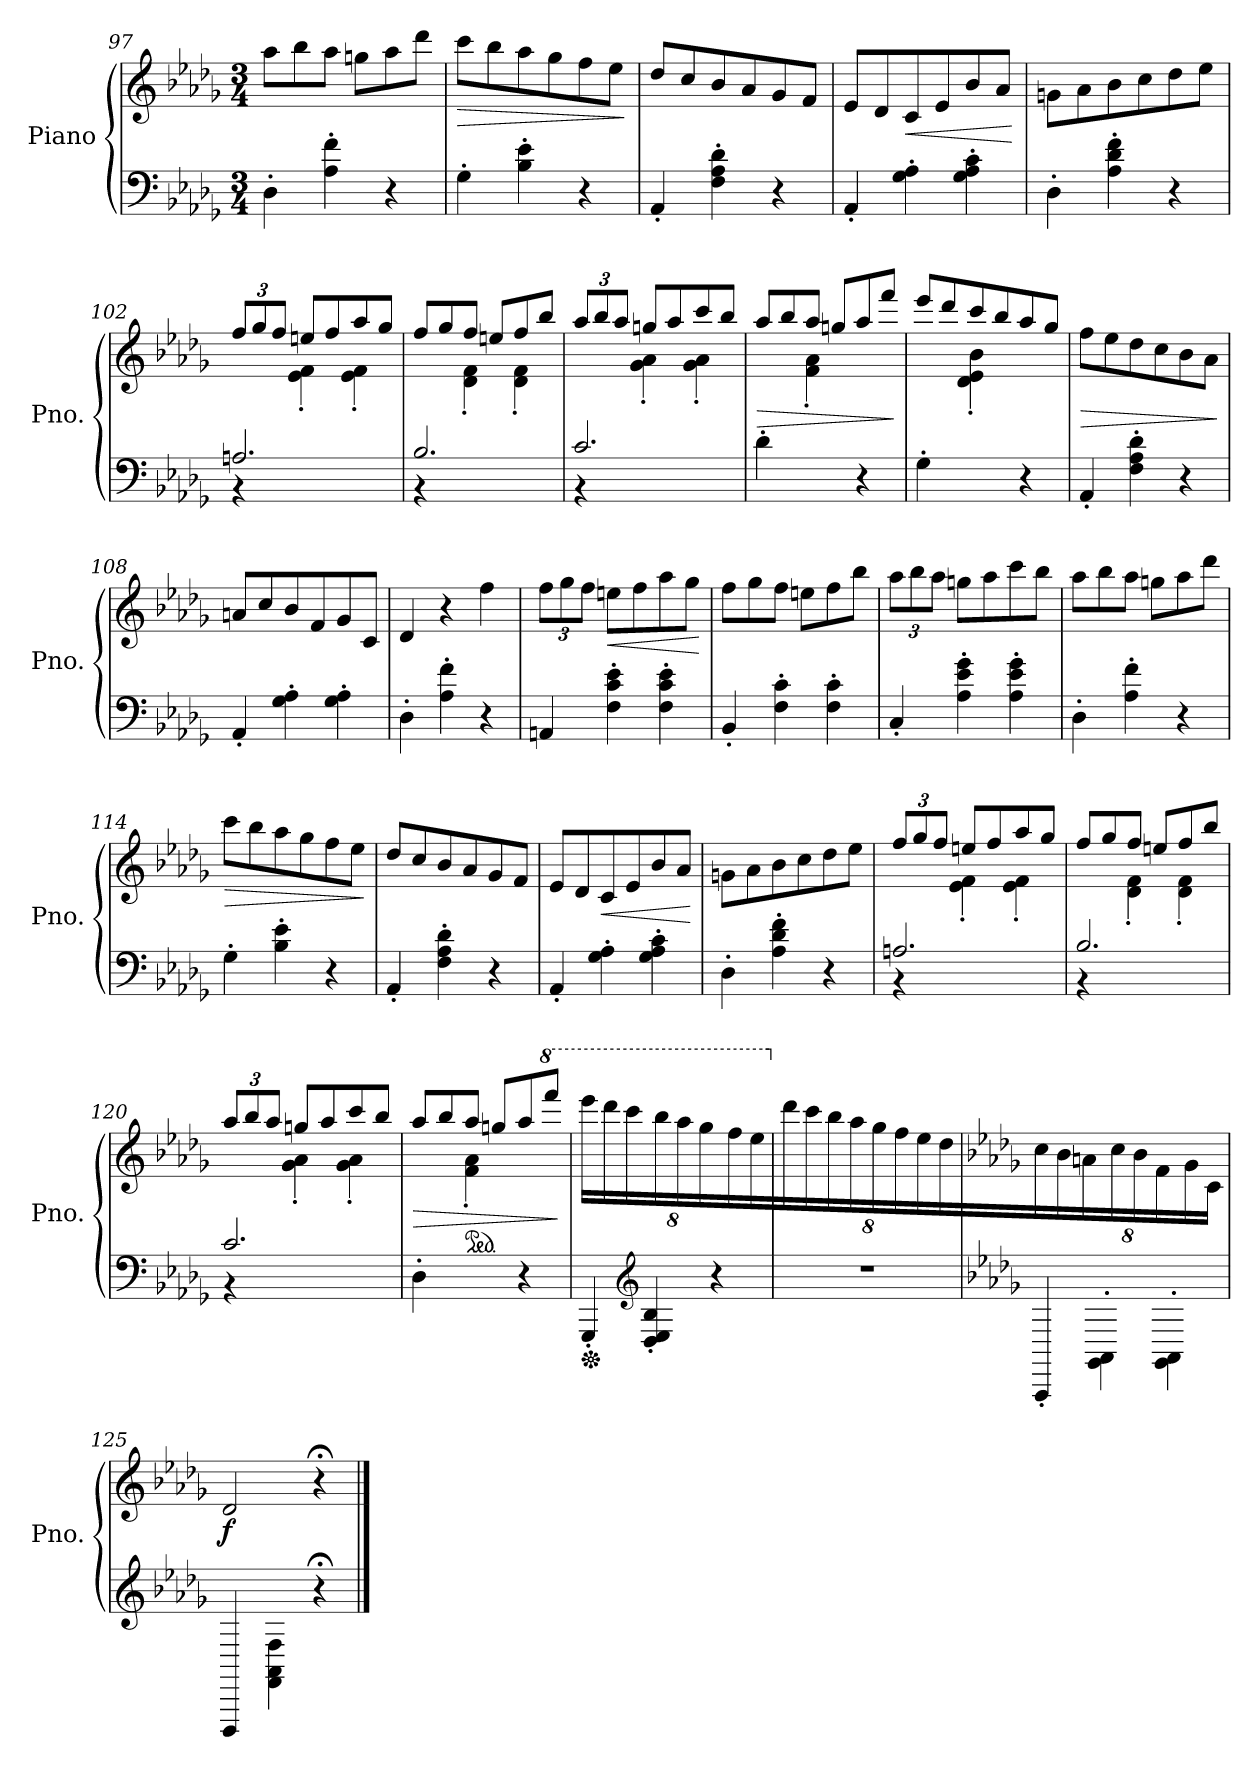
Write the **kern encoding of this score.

**kern	**kern	**dynam
*part1	*part1	*part1
*staff2	*staff1	*staff1/2
*I"Piano	*	*
*I'Pno.	*	*
*clefF4	*clefG2	*
*k[b-e-a-d-g-]	*k[b-e-a-d-g-]	*
*M3/4	*M3/4	*
=97	=97	=97
4D-'\	8aa-\L	.
.	8bb-\	.
4A-\' 4f\'	8aa-\J	.
.	8ggn\L	.
4r	8aa-\	.
.	8ddd-\J	.
!!LO:PB:g=z
=98	=98	=98
!	!	!LO:HP:b
4G-'\	8ccc\L	>
.	8bb-\	.
4B-\' 4e-\'	8aa-\	.
.	8gg-\	.
4r	8ff\	.
.	8ee-\J	.
.	.	]
=99	=99	=99
4AA-'/	8dd-/L	.
.	8cc/	.
4F\' 4A-\' 4d-\'	8b-/	.
.	8a-/	.
4r	8g-/	.
.	8f/J	.
=100	=100	=100
4AA-'/	8e-/L	.
.	8d-/	.
!	!	!LO:HP:b
4G-\' 4A-\'	8c/	<
.	8e-/	.
4G-\' 4A-\' 4c\'	8b-/	.
.	8a-/J	.
.	.	[
=101	=101	=101
4D-'\	8gn\L	.
.	8a-\	.
4A-\' 4d-\' 4f\'	8b-\	.
.	8cc\	.
4r	8dd-\	.
.	8ee-\J	.
=102	=102	=102
*^	*	*
*	*	*Xbrackettup	*
*	*	*^	*
2.An/	4r	12ff/L	4ryy	.
.	.	12gg-/	.	.
.	.	12ff/J	.	.
.	2ryy	8een/L	4e-\' 4f\'	.
.	.	8ff/	.	.
.	.	8aa-/	4e-\' 4f\'	.
.	.	8gg-/J	.	.
=103	=103	=103	=103	=103
2.B-/	4r	8ff/L	4ryy	.
.	.	8gg-/	.	.
.	2ryy	8ff/J	4d-\' 4f\'	.
.	.	8een/L	.	.
.	.	8ff/	4d-\' 4f\'	.
.	.	8bb-/J	.	.
!!LO:LB:g=z	!!
=104	=104	=104	=104	=104
2.c/	4r	12aa-/L	4ryy	.
.	.	12bb-/	.	.
.	.	12aa-/J	.	.
.	2ryy	8ggn/L	4g-\' 4a-\'	.
.	.	8aa-/	.	.
.	.	8ccc/	4g-\' 4a-\'	.
.	.	8bb-/J	.	.
*v	*v	*	*	*
=105	=105	=105	=105
!	!	!	!LO:HP:b
4d-'\	8aa-/L	4ryy	>
.	8bb-/	.	.
4ryy	8aa-/J	4f\' 4a-\'	.
.	8ggn/L	.	.
4r	8aa-/	4ryy	.
.	8fff/J	.	.
*	*v	*v	*
.	.	]
=106	=106	=106
*	*^	*
4G-'\	8eee-/L	4ryy	.
.	8ddd-/	.	.
4ryy	8ccc/	4d-\' 4e-\' 4b-\'	.
.	8bb-/	.	.
4r	8aa-/	4ryy	.
.	8gg-/J	.	.
*	*v	*v	*
=107	=107	=107
!	!	!LO:HP:b
4AA-'/	8ff\L	>
.	8ee-\	.
4F\' 4A-\' 4d-\'	8dd-\	.
.	8cc\	.
4r	8b-\	.
.	8a-\J	.
.	.	]
=108	=108	=108
4AA-'/	8an/L	.
.	8cc/	.
4G-\' 4A-\'	8b-/	.
.	8f/	.
4G-\' 4A-\'	8g-/	.
.	8c/J	.
=109	=109	=109
4D-'\	4d-/	.
4A-\' 4f\'	4r	.
4r	4ff\	.
!!LO:LB:g=z
=110	=110	=110
4AAn/	12ff\L	.
.	12gg-\	.
.	12ff\J	.
!	!	!LO:HP:b
4F\' 4c\' 4e-\'	8een\L	<
.	8ff\	.
4F\' 4c\' 4e-\'	8aa-\	.
.	8gg-\J	.
.	.	[
=111	=111	=111
4BB-'/	8ff\L	.
.	8gg-\	.
4F\' 4c\'	8ff\J	.
.	8een\L	.
4F\' 4c\'	8ff\	.
.	8bb-\J	.
=112	=112	=112
4C'/	12aa-\L	.
.	12bb-\	.
.	12aa-\J	.
4A-\' 4e-\' 4g-\'	8ggn\L	.
.	8aa-\	.
4A-\' 4e-\' 4g-\'	8ccc\	.
.	8bb-\J	.
=113	=113	=113
4D-'\	8aa-\L	.
.	8bb-\	.
4A-\' 4f\'	8aa-\J	.
.	8ggn\L	.
4r	8aa-\	.
.	8ddd-\J	.
=114	=114	=114
!	!	!LO:HP:b
4G-'\	8ccc\L	>
.	8bb-\	.
4B-\' 4e-\'	8aa-\	.
.	8gg-\	.
4r	8ff\	.
.	8ee-\J	.
.	.	]
!!LO:LB:g=z
=115	=115	=115
4AA-'/	8dd-/L	.
.	8cc/	.
4F\' 4A-\' 4d-\'	8b-/	.
.	8a-/	.
4r	8g-/	.
.	8f/J	.
=116	=116	=116
4AA-'/	8e-/L	.
.	8d-/	.
!	!	!LO:HP:b
4G-\' 4A-\'	8c/	<
.	8e-/	.
4G-\' 4A-\' 4c\'	8b-/	.
.	8a-/J	.
.	.	[
=117	=117	=117
4D-'\	8gn\L	.
.	8a-\	.
4A-\' 4d-\' 4f\'	8b-\	.
.	8cc\	.
4r	8dd-\	.
.	8ee-\J	.
=118	=118	=118
*^	*^	*
2.An/	4r	12ff/L	4ryy	.
.	.	12gg-/	.	.
.	.	12ff/J	.	.
.	2ryy	8een/L	4e-\' 4f\'	.
.	.	8ff/	.	.
.	.	8aa-/	4e-\' 4f\'	.
.	.	8gg-/J	.	.
=119	=119	=119	=119	=119
2.B-/	4r	8ff/L	4ryy	.
.	.	8gg-/	.	.
.	2ryy	8ff/J	4d-\' 4f\'	.
.	.	8een/L	.	.
.	.	8ff/	4d-\' 4f\'	.
.	.	8bb-/J	.	.
=120	=120	=120	=120	=120
2.c/	4r	12aa-/L	4ryy	.
.	.	12bb-/	.	.
.	.	12aa-/J	.	.
.	2ryy	8ggn/L	4g-\' 4a-\'	.
.	.	8aa-/	.	.
.	.	8ccc/	4g-\' 4a-\'	.
.	.	8bb-/J	.	.
*v	*v	*	*	*
!!LO:LB:g=z	!!
=121	=121	=121	=121
*8va	*	*	*
!	!	!	!LO:HP:b
4d-'\	8aa-/L	4ryy	>
.	8bb-/	.	.
*	*ped	*	*
4ryy	8aa-/J	4f\' 4a-\'	.
.	8ggn/L	.	.
4r	8aa-/	4ryy	.
*	*8va	*	*
.	8ffff/J	.	.
*	*v	*v	*
.	.	]
=122	=122	=122
*Xped	*	*
4GG-'/	32%3eeee-!\L	.
.	32%3dddd-!\	.
.	32%3cccc!\	.
*clefG2	*	*
4d-/' 4e-/' 4b-/'	.	.
.	32%3bbb-!\	.
.	32%3aaa-!\	.
.	32%3ggg-!\	.
4r	.	.
.	32%3fff!\	.
.	32%3eee-!\	.
=123	=123	=123
*	*X8va	*
*	*X8va	*
2.r	32%3ddd-!\	.
.	32%3ccc!\	.
.	32%3bb-!\	.
.	32%3aa-!\	.
.	32%3gg-!\	.
.	32%3ff!\	.
.	32%3ee-!\	.
.	32%3dd-!\	.
=124	=124	=124
*k[b-e-a-d-g-]	*k[b-e-a-d-g-]	*
4AA-'/	32%3cc!\	.
.	32%3b-!\	.
.	32%3an!\	.
4G-\' 4A-\'	.	.
.	32%3cc!\	.
.	32%3b-!\	.
.	32%3f!\	.
4G-\' 4A-\'	.	.
.	32%3g-!\	.
.	32%3c!\J	.
=125	=125	=125
!	!	!LO:DY:b
4DD-/	2d-/	f
4F\ 4A-\ 4f\	.	.
4r;<	4r;<	.
==	==	==
*-	*-	*-
